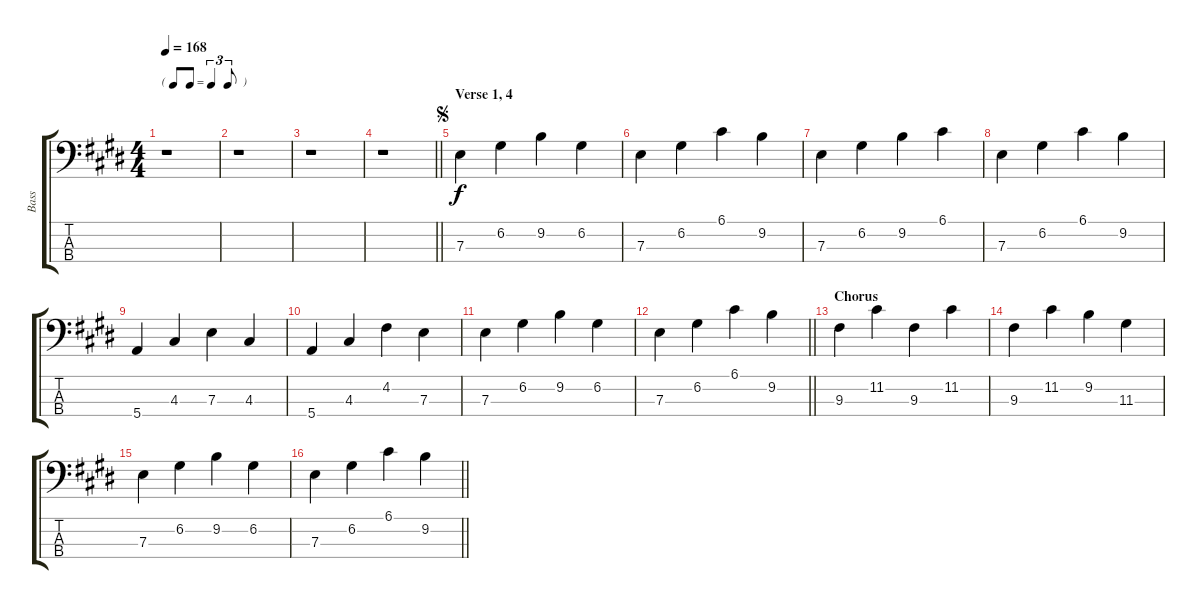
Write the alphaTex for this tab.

\track ("Bass    " "Bass    ") {instrument electricbassfinger}
\staff {score tabs}
\tuning (G2 D2 A1 E1) {hide}
\ts (4 4)
\tf triplet8th
\tempo 168
\clef f4
\ks e
r.1{dy f instrument electricbassfinger} |
\ks c#minor
r.1 |
r.1 |
\barLineRight lightlight
r.1 |
\section ("" "Verse 1, 4")
\jump segno
\ks e
7.3.4 6.2.4 9.2.4 6.2.4 |
7.3.4 6.2.4 6.1.4 9.2.4 |
7.3.4 6.2.4 9.2.4 6.1.4 |
7.3.4 6.2.4 6.1.4 9.2.4 |
5.4.4 4.3.4 7.3.4 4.3.4 |
5.4.4 4.3.4 4.2.4 7.3.4 |
7.3.4 6.2.4 9.2.4 6.2.4 |
\barLineRight lightlight
7.3.4 6.2.4 6.1.4 9.2.4 |
\section ("" "Chorus")
9.3.4 11.2.4 9.3.4 11.2.4 |
9.3.4 11.2.4 9.2.4 11.3.4 |
7.3.4 6.2.4 9.2.4 6.2.4 |
\barLineRight lightlight
7.3.4 6.2.4 6.1.4 9.2.4
